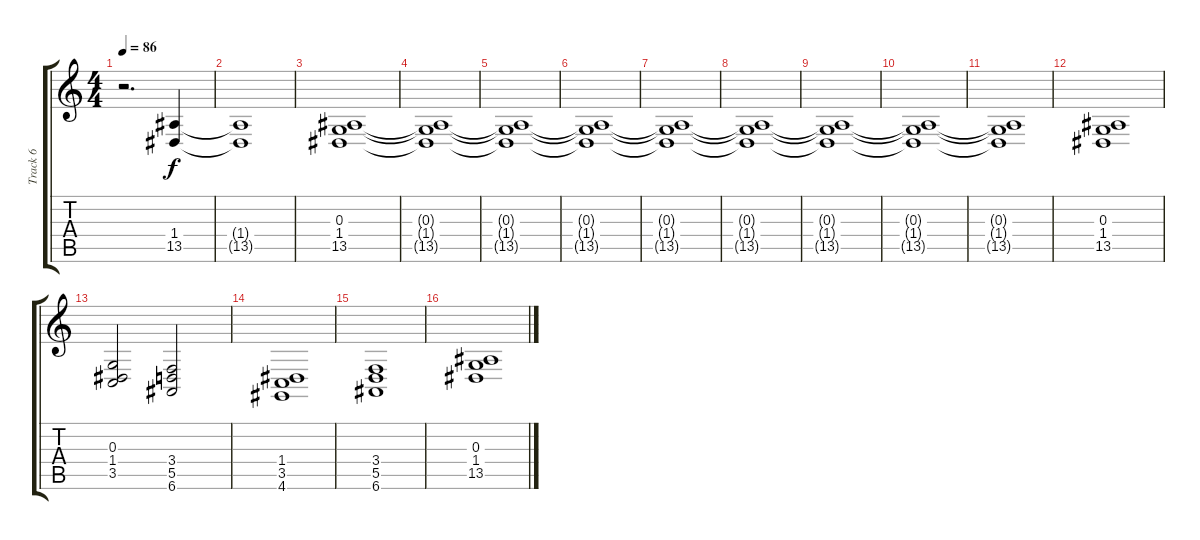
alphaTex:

\track ("Track 6" "Track 6") {instrument pad2warm}
\staff {score tabs}
\tuning (E4 B3 G3 D3 A2 E2) {hide}
\ts (4 4)
\tempo 86
\clef g2
\ks c
r.2{d dy f instrument pad2warm} (1.4 13.5).4 |
(1.4{t} 13.5{t}).1 |
(0.3 1.4 13.5).1 |
(0.3{t} 1.4{t} 13.5{t}).1 |
(0.3{t} 1.4{t} 13.5{t}).1 |
(0.3{t} 1.4{t} 13.5{t}).1 |
(0.3{t} 1.4{t} 13.5{t}).1 |
(0.3{t} 1.4{t} 13.5{t}).1 |
(0.3{t} 1.4{t} 13.5{t}).1 |
(0.3{t} 1.4{t} 13.5{t}).1 |
(0.3{t} 1.4{t} 13.5{t}).1 |
(0.3 1.4 13.5).1 |
(0.3 1.4 3.5).2 (3.4 5.5 6.6).2 |
(1.4 3.5 4.6).1 |
(3.4 5.5 6.6).1 |
(0.3 1.4 13.5).1
